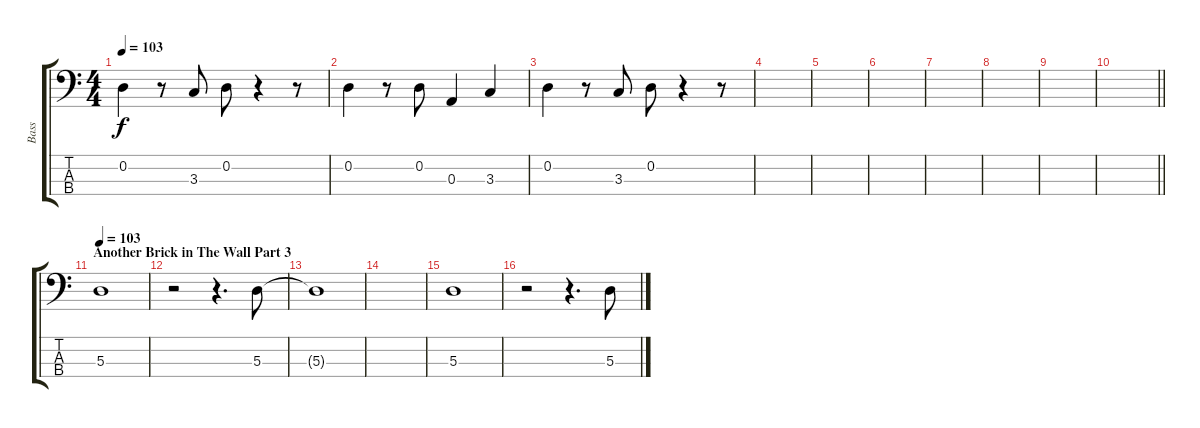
\track ("Bass" "Bass") {instrument electricbassfinger}
\staff {score tabs}
\tuning (G2 D2 A1 E1) {hide}
\ts (4 4)
\tempo 103
\clef f4
\ks c
0.2.4{dy f} r.8 3.3.8 0.2.8 r.4 r.8 |
0.2.4 r.8 0.2.8 0.3.4 3.3.4 |
0.2.4 r.8 3.3.8 0.2.8 r.4 r.8 |
|
|
|
|
|
|
\barLineRight lightlight
|
\section ("" "Another Brick in The Wall Part 3")
\tempo 103
5.3.1 |
r.2 r.4{d} 5.3.8 |
5.3{t}.1 |
|
5.3.1 |
r.2 r.4{d} 5.3.8
